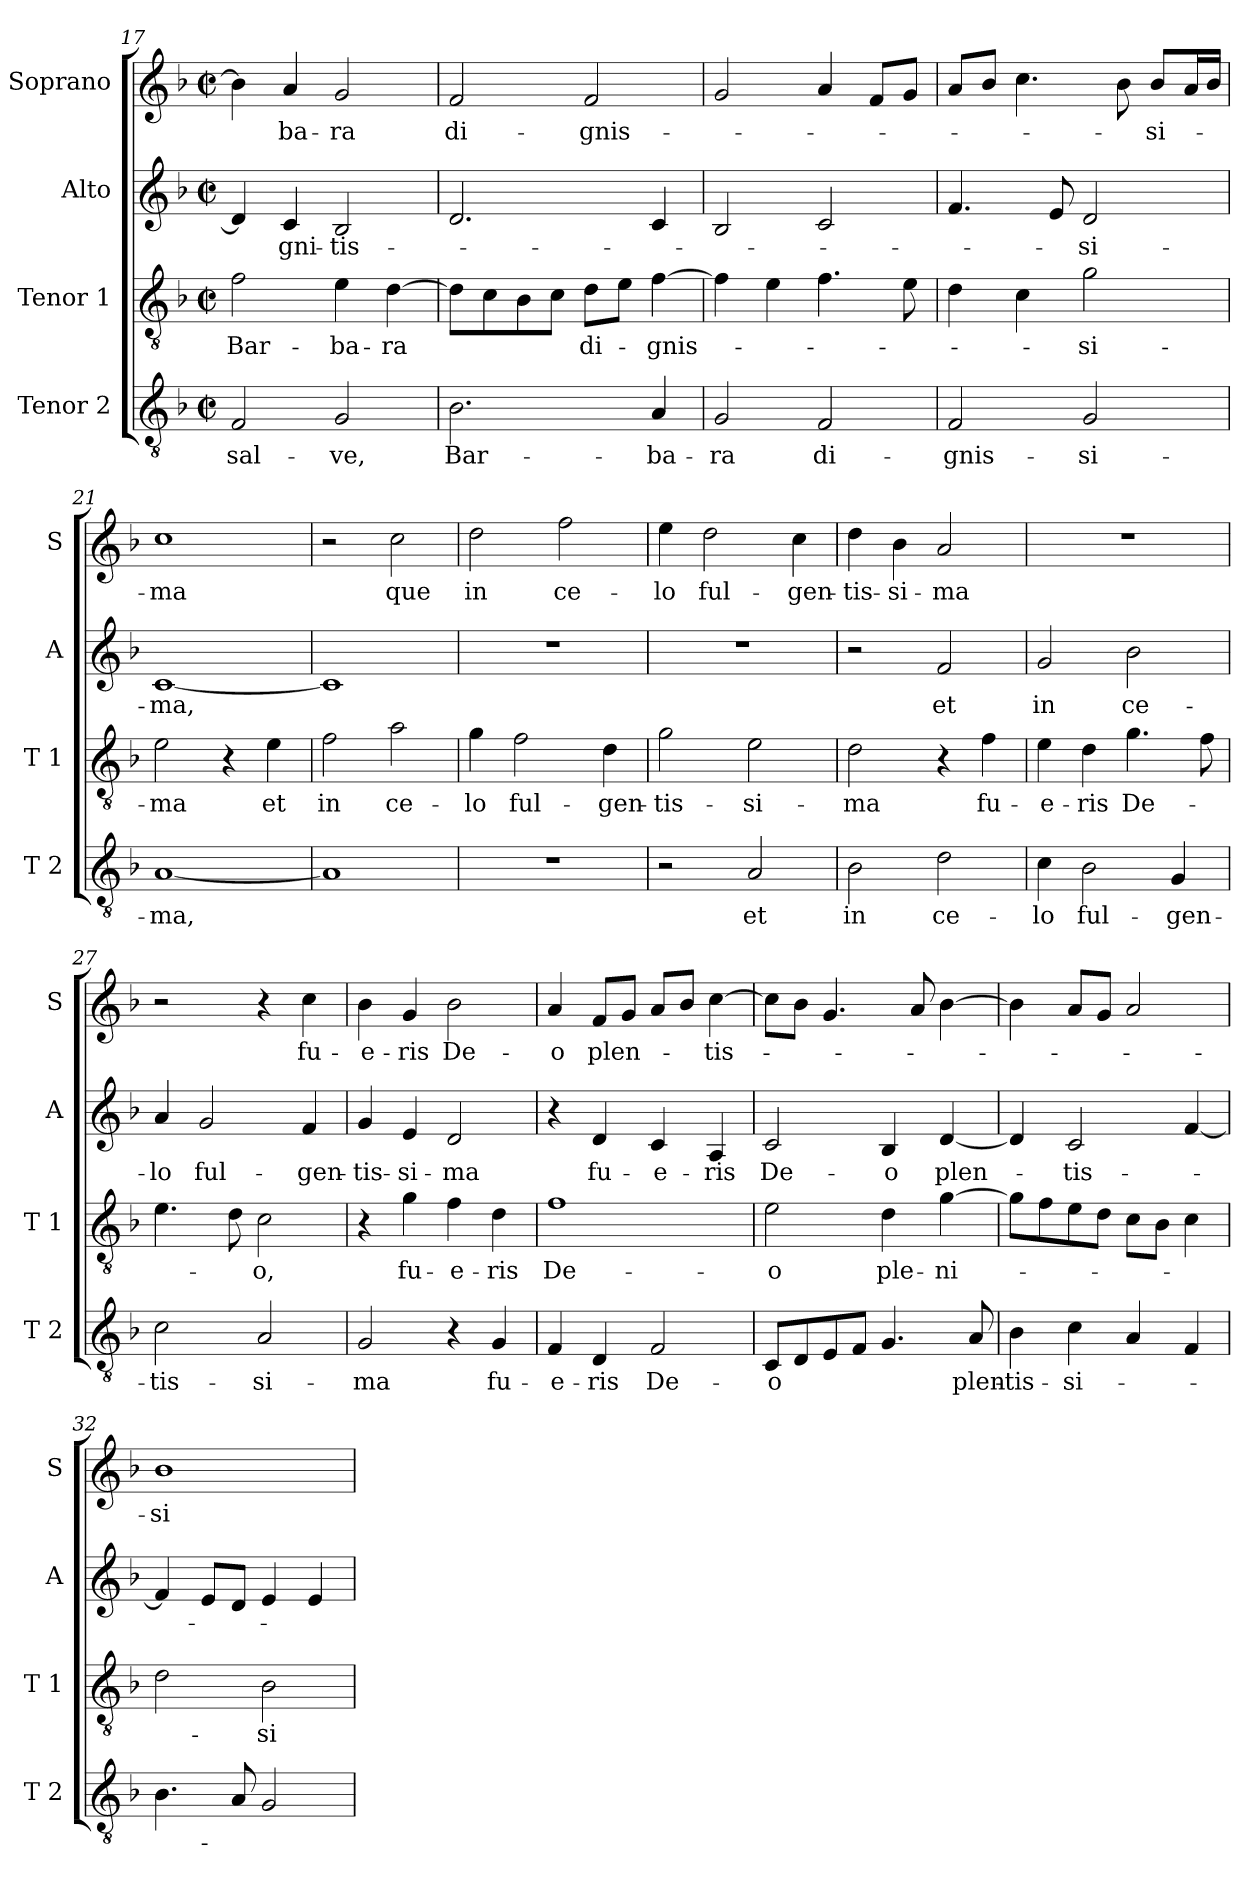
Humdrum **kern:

**kern	**text	**kern	**text	**kern	**text	**kern	**text
*part4	*part4	*part3	*part3	*part2	*part2	*part1	*part1
*staff4	*staff4	*staff3	*staff3	*staff2	*staff2	*staff1	*staff1
*I"Tenor 2	*	*I"Tenor 1	*	*I"Alto	*	*I"Soprano	*
*I'T 2	*	*I'T 1	*	*I'A	*	*I'S	*
*clefGv2	*	*clefGv2	*	*clefG2	*	*clefG2	*
*k[b-]	*	*k[b-]	*	*k[b-]	*	*k[b-]	*
*F:	*	*F:	*	*F:	*	*F:	*
*M2/2	*	*M2/2	*	*M2/2	*	*M2/2	*
*met(c|)	*	*met(c|)	*	*met(c|)	*	*met(c|)	*
=17	=17	=17	=17	=17	=17	=17	=17
!	!LO:LY:b	!	!LO:LY:b	!	!	!	!
2F/	sal-	2f\	Bar-	4d/]	.	4b-\]	.
!	!	!	!	!	!LO:LY:b	!	!LO:LY:b
.	.	.	.	4c/	-gni-	4a/	-ba-
!	!LO:LY:b	!	!LO:LY:b	!	!LO:LY:b	!	!LO:LY:b
2G/	-ve,	4e\	-ba-	2B-/	-tis-	2g/	-ra
!	!	!	!LO:LY:b	!	!	!	!
.	.	[4d\	-ra	.	.	.	.
=18	=18	=18	=18	=18	=18	=18	=18
!	!LO:LY:b	!	!	!	!	!	!LO:LY:b
2.B-\	Bar-	8d\L]	.	2.d/	.	2f/	di-
.	.	8c\	.	.	.	.	.
.	.	8B-\	.	.	.	.	.
.	.	8c\J	.	.	.	.	.
!	!	!	!LO:LY:b	!	!	!	!LO:LY:b
.	.	8d\L	di-	.	.	2f/	-gnis-
.	.	8e\J	.	.	.	.	.
!	!LO:LY:b	!	!LO:LY:b	!	!	!	!
4A/	-ba-	[4f\	-gnis-	4c/	.	.	.
!!LO:PB:g=z
=19	=19	=19	=19	=19	=19	=19	=19
!	!LO:LY:b	!	!	!	!	!	!
2G/	-ra	4f\]	.	2B-/	.	2g/	.
.	.	4e\	.	.	.	.	.
!	!LO:LY:b	!	!	!	!	!	!
2F/	di-	4.f\	.	2c/	.	4a/	.
.	.	.	.	.	.	8f/L	.
.	.	8e\	.	.	.	8g/J	.
=20	=20	=20	=20	=20	=20	=20	=20
!	!LO:LY:b	!	!	!	!	!	!
2F/	-gnis-	4d\	.	4.f/	.	8a/L	.
.	.	.	.	.	.	8b-/J	.
.	.	4c\	.	.	.	4.cc\	.
.	.	.	.	8e/	.	.	.
!	!LO:LY:b	!	!LO:LY:b	!	!LO:LY:b	!	!
2G/	-si-	2g\	-si-	2d/	-si-	.	.
.	.	.	.	.	.	8b-\	.
!	!	!	!	!	!	!	!LO:LY:b
.	.	.	.	.	.	8b-/L	-si-
.	.	.	.	.	.	16a/L	.
.	.	.	.	.	.	16b-/JJ	.
=21	=21	=21	=21	=21	=21	=21	=21
!	!LO:LY:b	!	!LO:LY:b	!	!LO:LY:b	!	!LO:LY:b
[1A	-ma,	2e\	-ma	[1c	-ma,	1cc	-ma
.	.	4r	.	.	.	.	.
!	!	!	!LO:LY:b	!	!	!	!
.	.	4e\	et	.	.	.	.
=22	=22	=22	=22	=22	=22	=22	=22
!	!	!	!LO:LY:b	!	!	!	!
1A]	.	2f\	in	1c]	.	2r	.
!	!	!	!LO:LY:b	!	!	!	!LO:LY:b
.	.	2a\	ce-	.	.	2cc\	que
=23	=23	=23	=23	=23	=23	=23	=23
!	!	!	!LO:LY:b	!	!	!	!LO:LY:b
1r	.	4g\	-lo	1r	.	2dd\	in
!	!	!	!LO:LY:b	!	!	!	!
.	.	2f\	ful-	.	.	.	.
!	!	!	!	!	!	!	!LO:LY:b
.	.	.	.	.	.	2ff\	ce-
!	!	!	!LO:LY:b	!	!	!	!
.	.	4d\	-gen-	.	.	.	.
=24	=24	=24	=24	=24	=24	=24	=24
!	!	!	!LO:LY:b	!	!	!	!LO:LY:b
2r	.	2g\	-tis-	1r	.	4ee\	-lo
!	!	!	!	!	!	!	!LO:LY:b
.	.	.	.	.	.	2dd\	ful-
!	!LO:LY:b	!	!LO:LY:b	!	!	!	!
2A/	et	2e\	-si-	.	.	.	.
!	!	!	!	!	!	!	!LO:LY:b
.	.	.	.	.	.	4cc\	-gen-
!!LO:LB:g=z
=25	=25	=25	=25	=25	=25	=25	=25
!	!LO:LY:b	!	!LO:LY:b	!	!	!	!LO:LY:b
2B-\	in	2d\	-ma	2r	.	4dd\	-tis-
!	!	!	!	!	!	!	!LO:LY:b
.	.	.	.	.	.	4b-\	-si-
!	!LO:LY:b	!	!	!	!LO:LY:b	!	!LO:LY:b
2d\	ce-	4r	.	2f/	et	2a/	-ma
!	!	!	!LO:LY:b	!	!	!	!
.	.	4f\	fu-	.	.	.	.
=26	=26	=26	=26	=26	=26	=26	=26
!	!LO:LY:b	!	!LO:LY:b	!	!LO:LY:b	!	!
4c\	-lo	4e\	-e-	2g/	in	1r	.
!	!LO:LY:b	!	!LO:LY:b	!	!	!	!
2B-\	ful-	4d\	-ris	.	.	.	.
!	!	!	!LO:LY:b	!	!LO:LY:b	!	!
.	.	4.g\	De-	2b-\	ce-	.	.
!	!LO:LY:b	!	!	!	!	!	!
4G/	-gen-	.	.	.	.	.	.
.	.	8f\	.	.	.	.	.
=27	=27	=27	=27	=27	=27	=27	=27
!	!LO:LY:b	!	!	!	!LO:LY:b	!	!
2c\	-tis-	4.e\	.	4a/	-lo	2r	.
!	!	!	!	!	!LO:LY:b	!	!
.	.	.	.	2g/	ful-	.	.
.	.	8d\	.	.	.	.	.
!	!LO:LY:b	!	!LO:LY:b	!	!	!	!
2A/	-si-	2c\	-o,	.	.	4r	.
!	!	!	!	!	!LO:LY:b	!	!LO:LY:b
.	.	.	.	4f/	-gen-	4cc\	fu-
=28	=28	=28	=28	=28	=28	=28	=28
!	!LO:LY:b	!	!	!	!LO:LY:b	!	!LO:LY:b
2G/	-ma	4r	.	4g/	-tis-	4b-\	-e-
!	!	!	!LO:LY:b	!	!LO:LY:b	!	!LO:LY:b
.	.	4g\	fu-	4e/	-si-	4g/	-ris
!	!	!	!LO:LY:b	!	!LO:LY:b	!	!LO:LY:b
4r	.	4f\	-e-	2d/	-ma	2b-\	De-
!	!LO:LY:b	!	!LO:LY:b	!	!	!	!
4G/	fu-	4d\	-ris	.	.	.	.
=29	=29	=29	=29	=29	=29	=29	=29
!	!LO:LY:b	!	!LO:LY:b	!	!	!	!LO:LY:b
4F/	-e-	1f	De-	4r	.	4a/	-o
!	!LO:LY:b	!	!	!	!LO:LY:b	!	!LO:LY:b
4D/	-ris	.	.	4d/	fu-	8f/L	plen-
.	.	.	.	.	.	8g/J	.
!	!LO:LY:b	!	!	!	!LO:LY:b	!	!
2F/	De-	.	.	4c/	-e-	8a/L	.
.	.	.	.	.	.	8b-/J	.
!	!	!	!	!	!LO:LY:b	!	!LO:LY:b
.	.	.	.	4A/	-ris	[4cc\	-tis-
=30	=30	=30	=30	=30	=30	=30	=30
!	!LO:LY:b	!	!LO:LY:b	!	!LO:LY:b	!	!
8C/L	-o	2e\	-o	2c/	De-	8cc\L]	.
8D/	.	.	.	.	.	8b-\J	.
8E/	.	.	.	.	.	4.g/	.
8F/J	.	.	.	.	.	.	.
!	!	!	!LO:LY:b	!	!LO:LY:b	!	!
4.G/	.	4d\	ple-	4B-/	-o	.	.
.	.	.	.	.	.	8a/	.
!	!	!	!LO:LY:b	!	!LO:LY:b	!	!
.	.	[4g\	-ni-	[4d/	plen-	[4b-\	.
!	!LO:LY:b	!	!	!	!	!	!
8A/	plen-	.	.	.	.	.	.
!!LO:LB:g=z
=31	=31	=31	=31	=31	=31	=31	=31
!	!LO:LY:b	!	!	!	!	!	!
4B-\	-tis-	8g\L]	.	4d/]	.	4b-\]	.
.	.	8f\	.	.	.	.	.
!	!LO:LY:b	!	!	!	!LO:LY:b	!	!
4c\	-si-	8e\	.	2c/	-tis-	8a/L	.
.	.	8d\J	.	.	.	8g/J	.
4A/	.	8c\L	.	.	.	2a/	.
.	.	8B-\J	.	.	.	.	.
4F/	.	4c\	.	[4f/	.	.	.
=32	=32	=32	=32	=32	=32	=32	=32
!	!	!	!	!	!	!	!LO:LY:b
4.B-\	.	2d\	.	4f/]	.	1b-	-si-
.	.	.	.	8e/L	.	.	.
8A/	.	.	.	8d/J	.	.	.
!	!	!	!LO:LY:b	!	!	!	!
2G/	.	2B-\	-si-	4e/	.	.	.
.	.	.	.	4e/	.	.	.
=	=	=	=	=	=	=	=
*-	*-	*-	*-	*-	*-	*-	*-
